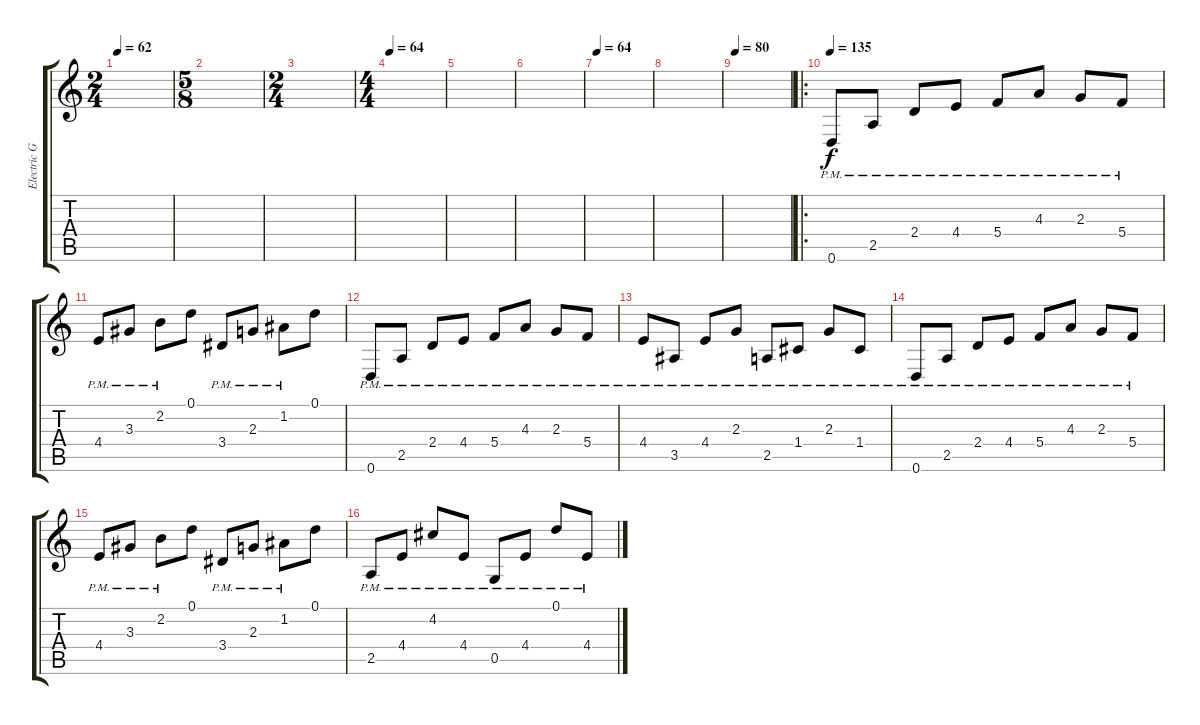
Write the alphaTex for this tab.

\track ("Electric Guitar" "Electric G") {instrument distortionguitar}
\staff {score tabs}
\tuning (D4 A3 F3 C3 G2 D2) {hide}
\ts (2 4)
\tempo 62
\clef g2
\ks c
|
\ts (5 8)
|
\ts (2 4)
|
\ts (4 4)
\tempo 64
|
|
|
\tempo 64
|
|
\tempo 80
|
\ro
\tempo 135
0.6{pm}.8 2.5{pm}.8 2.4{pm}.8 4.4{pm}.8 5.4{pm}.8 4.3{pm}.8 2.3{pm}.8 5.4{pm}.8 |
4.4{pm}.8 3.3{pm}.8 2.2{pm}.8 0.1.8 3.4{pm}.8 2.3{pm}.8 1.2{pm}.8 0.1.8 |
0.6{pm}.8 2.5{pm}.8 2.4{pm}.8 4.4{pm}.8 5.4{pm}.8 4.3{pm}.8 2.3{pm}.8 5.4{pm}.8 |
4.4{pm}.8 3.5{pm}.8 4.4{pm}.8 2.3{pm}.8 2.5{pm}.8 1.4{pm}.8 2.3{pm}.8 1.4{pm}.8 |
0.6{pm}.8 2.5{pm}.8 2.4{pm}.8 4.4{pm}.8 5.4{pm}.8 4.3{pm}.8 2.3{pm}.8 5.4{pm}.8 |
4.4{pm}.8 3.3{pm}.8 2.2{pm}.8 0.1.8 3.4{pm}.8 2.3{pm}.8 1.2{pm}.8 0.1.8 |
2.5{pm}.8 4.4{pm}.8 4.2{pm}.8 4.4{pm}.8 0.5{pm}.8 4.4{pm}.8 0.1{pm}.8 4.4{pm}.8
